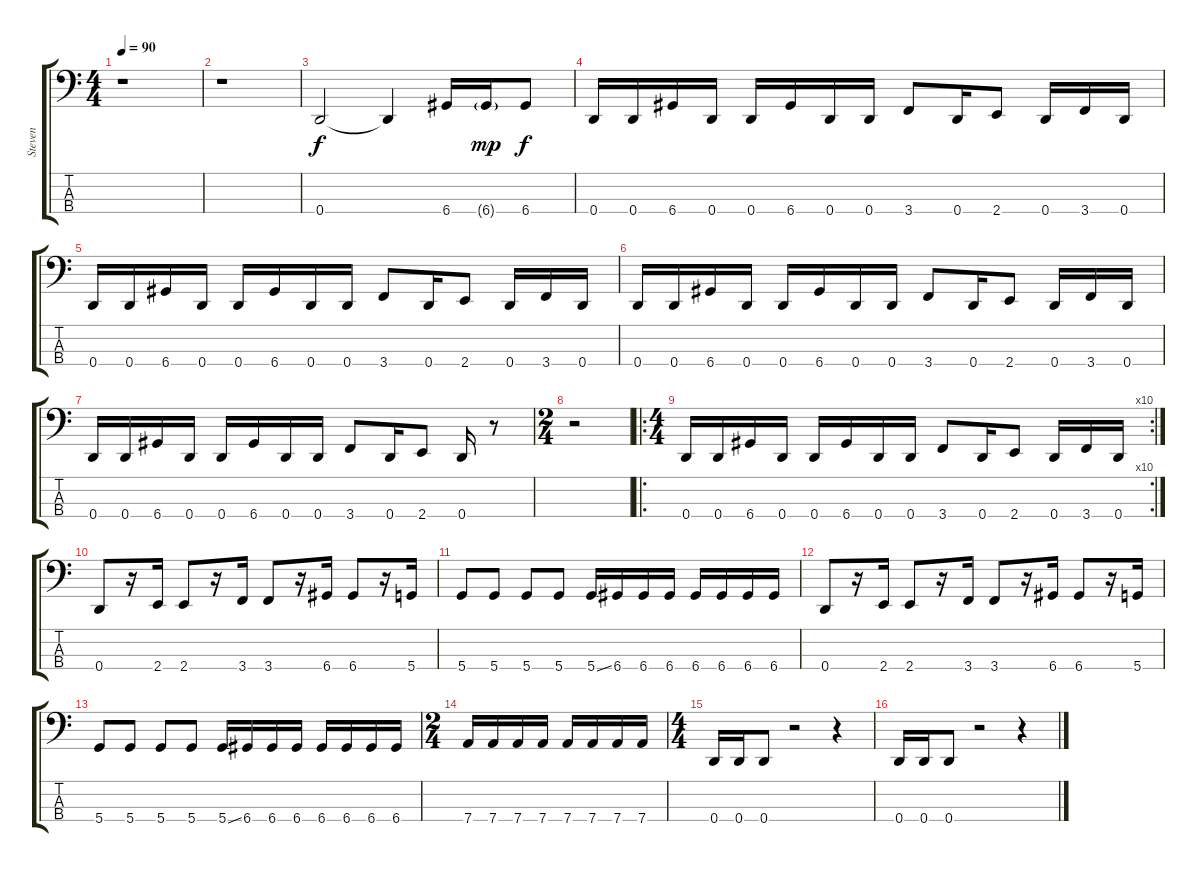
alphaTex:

\track ("Steven" "Steven") {instrument electricbasspick}
\staff {score tabs}
\tuning (G2 D2 A1 D1) {hide}
\ts (4 4)
\tempo 90
\clef f4
\ks c
r.1{dy f instrument electricbasspick} |
r.1 |
0.4.2 0.4{t}.4 6.4.16 6.4{g}.16{dy mp} 6.4.8{dy f} |
0.4.16 0.4.16 6.4.16 0.4.16 0.4.16 6.4.16 0.4.16 0.4.16 3.4.8 0.4.16 2.4.8 0.4.16 3.4.16 0.4.16 |
0.4.16 0.4.16 6.4.16 0.4.16 0.4.16 6.4.16 0.4.16 0.4.16 3.4.8 0.4.16 2.4.8 0.4.16 3.4.16 0.4.16 |
0.4.16 0.4.16 6.4.16 0.4.16 0.4.16 6.4.16 0.4.16 0.4.16 3.4.8 0.4.16 2.4.8 0.4.16 3.4.16 0.4.16 |
0.4.16 0.4.16 6.4.16 0.4.16 0.4.16 6.4.16 0.4.16 0.4.16 3.4.8 0.4.16 2.4.8 0.4.16 r.8 |
\ts (2 4)
r.2 |
\ro
\rc 10
\ts (4 4)
0.4.16 0.4.16 6.4.16 0.4.16 0.4.16 6.4.16 0.4.16 0.4.16 3.4.8 0.4.16 2.4.8 0.4.16 3.4.16 0.4.16 |
0.4.8 r.16 2.4.16 2.4.8 r.16 3.4.16 3.4.8 r.16 6.4.16 6.4.8 r.16 5.4.16 |
5.4.8 5.4.8 5.4.8 5.4.8 5.4{ss}.16 6.4.16 6.4.16 6.4.16 6.4.16 6.4.16 6.4.16 6.4.16 |
0.4.8 r.16 2.4.16 2.4.8 r.16 3.4.16 3.4.8 r.16 6.4.16 6.4.8 r.16 5.4.16 |
5.4.8 5.4.8 5.4.8 5.4.8 5.4{ss}.16 6.4.16 6.4.16 6.4.16 6.4.16 6.4.16 6.4.16 6.4.16 |
\ts (2 4)
7.4.16 7.4.16 7.4.16 7.4.16 7.4.16 7.4.16 7.4.16 7.4.16 |
\ts (4 4)
0.4.16 0.4.16 0.4.8 r.2 r.4 |
0.4.16 0.4.16 0.4.8 r.2 r.4
